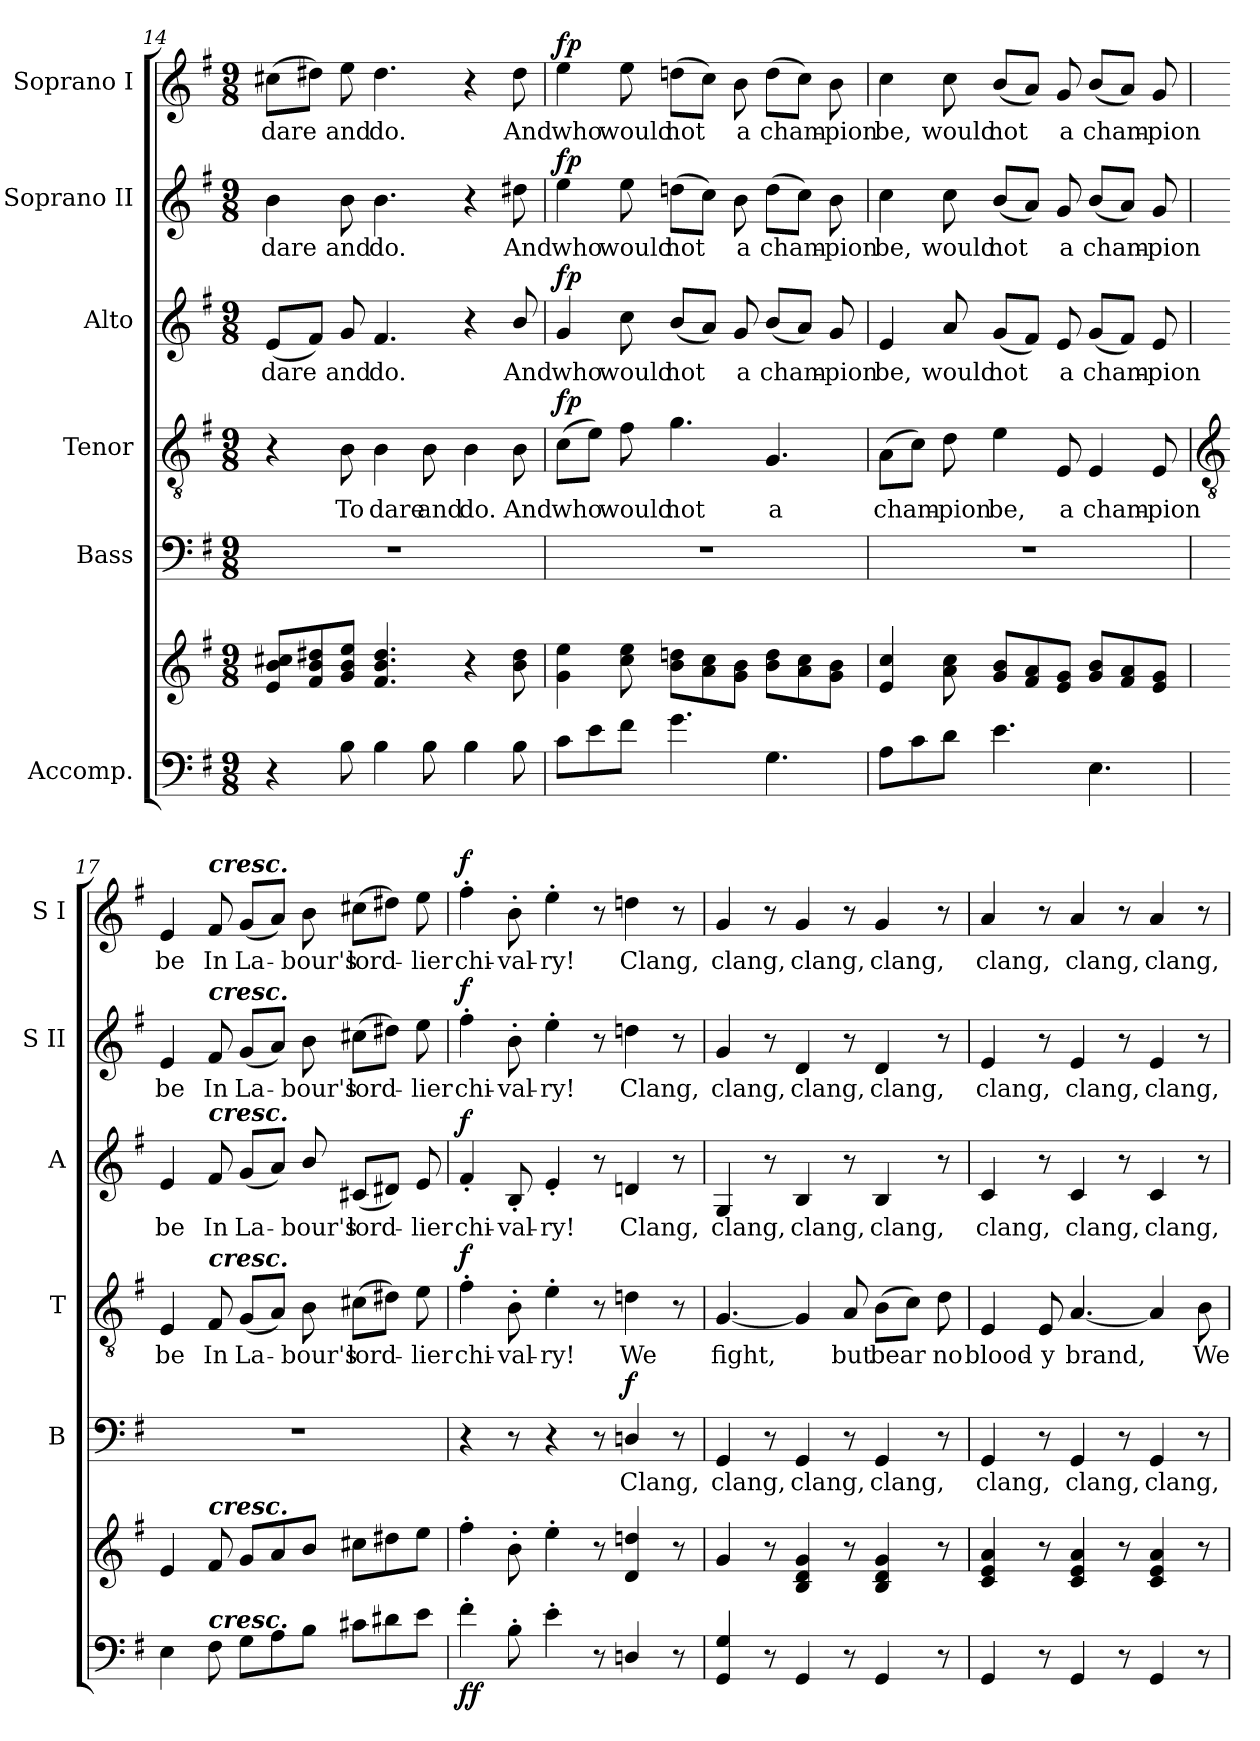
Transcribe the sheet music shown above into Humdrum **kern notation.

**kern	**kern	**dynam	**kern	**text	**dynam	**kern	**text	**dynam	**kern	**text	**dynam	**kern	**text	**dynam	**kern	**text	**dynam
*part6	*part6	*part6	*part5	*part5	*part5	*part4	*part4	*part4	*part3	*part3	*part3	*part2	*part2	*part2	*part1	*part1	*part1
*staff7	*staff6	*staff6/7	*staff5	*staff5	*staff5	*staff4	*staff4	*staff4	*staff3	*staff3	*staff3	*staff2	*staff2	*staff2	*staff1	*staff1	*staff1
*I"Accomp.	*	*	*I"Bass	*	*	*I"Tenor	*	*	*I"Alto	*	*	*I"Soprano II	*	*	*I"Soprano I	*	*
*	*	*	*I'B	*	*	*I'T	*	*	*I'A	*	*	*I'S II	*	*	*I'S I	*	*
!!LO:LB:g=z
*clefF4	*clefG2	*	*clefF4	*	*	*clefGv2	*	*	*clefG2	*	*	*clefG2	*	*	*clefG2	*	*
*k[f#]	*k[f#]	*	*k[f#]	*	*	*k[f#]	*	*	*k[f#]	*	*	*k[f#]	*	*	*k[f#]	*	*
*G:	*G:	*	*G:	*	*	*G:	*	*	*G:	*	*	*G:	*	*	*G:	*	*
*M9/8	*M9/8	*	*M9/8	*	*	*M9/8	*	*	*M9/8	*	*	*M9/8	*	*	*M9/8	*	*
=14	=14	=14	=14	=14	=14	=14	=14	=14	=14	=14	=14	=14	=14	=14	=14	=14	=14
!	!	!	!LO:N:vis=1	!	!	!	!	!	!	!LO:LY:b	!	!	!LO:LY:b	!	!	!LO:LY:b	!
4r	8e 8b 8cc#XL	.	8%9r	.	.	4r	.	.	(<8eL	dare	.	4b	dare	.	(>8cc#XL	dare	.
.	8f# 8b 8dd#X	.	.	.	.	.	.	.	8f#J)	.	.	.	.	.	8dd#XJ)	.	.
!	!	!	!	!	!	!	!LO:LY:b	!	!	!LO:LY:b	!	!	!LO:LY:b	!	!	!LO:LY:b	!
8B	8g 8b 8eeJ	.	.	.	.	8B	To	.	8g	and	.	8b	and	.	8ee	and	.
!	!	!	!	!	!	!	!LO:LY:b	!	!	!LO:LY:b	!	!	!LO:LY:b	!	!	!LO:LY:b	!
4B	4.f# 4.b 4.dd#	.	.	.	.	4B	dare	.	4.f#	do.	.	4.b	do.	.	4.dd#	do.	.
!	!	!	!	!	!	!	!LO:LY:b	!	!	!	!	!	!	!	!	!	!
8B	.	.	.	.	.	8B	and	.	.	.	.	.	.	.	.	.	.
!	!	!	!	!	!	!	!LO:LY:b	!	!	!	!	!	!	!	!	!	!
4B	4r	.	.	.	.	4B	do.	.	4r	.	.	4r	.	.	4r	.	.
!	!	!	!	!	!	!	!LO:LY:b	!	!	!LO:LY:b	!	!	!LO:LY:b	!	!	!LO:LY:b	!
8B	8b 8dd#	.	.	.	.	8B	And	.	8b/	And	.	8dd#X	And	.	8dd#	And	.
=15	=15	=15	=15	=15	=15	=15	=15	=15	=15	=15	=15	=15	=15	=15	=15	=15	=15
!	!	!LO:DY:b=2	!LO:N:vis=1	!	!	!	!LO:LY:b	!	!	!LO:LY:b	!	!	!LO:LY:b	!	!	!LO:LY:b	!
!	!	!LO:DY:n=1:b	!	!	!	!	!	!LO:DY:b	!	!	!LO:DY:b	!	!	!LO:DY:b	!	!	!LO:DY:b
8cL	4g 4ee	fp fp	8%9r	.	.	(>8cL	who	fp	4g	who	fp	4ee	who	fp	4ee	who	fp
8e	.	.	.	.	.	8eJ)	.	.	.	.	.	.	.	.	.	.	.
!	!	!	!	!	!	!	!LO:LY:b	!	!	!LO:LY:b	!	!	!LO:LY:b	!	!	!LO:LY:b	!
8f#J	8cc 8ee	.	.	.	.	8f#	would	.	8cc	would	.	8ee	would	.	8ee	would	.
!	!	!	!	!	!	!	!LO:LY:b	!	!	!LO:LY:b	!	!	!LO:LY:b	!	!	!LO:LY:b	!
4.g	8b 8ddnL	.	.	.	.	4.g	not	.	(<8bL	not	.	(>8ddnL	not	.	(>8ddnL	not	.
.	8a 8cc	.	.	.	.	.	.	.	8aJ)	.	.	8ccJ)	.	.	8ccJ)	.	.
!	!	!	!	!	!	!	!	!	!	!LO:LY:b	!	!	!LO:LY:b	!	!	!LO:LY:b	!
.	8g 8bJ	.	.	.	.	.	.	.	8g	a	.	8b	a	.	8b	a	.
!	!	!	!	!	!	!	!LO:LY:b	!	!	!LO:LY:b	!	!	!LO:LY:b	!	!	!LO:LY:b	!
4.G	8b 8ddL	.	.	.	.	4.G	a	.	(<8bL	cham-	.	(>8ddL	cham-	.	(>8ddL	cham-	.
.	8a 8cc	.	.	.	.	.	.	.	8aJ)	.	.	8ccJ)	.	.	8ccJ)	.	.
!	!	!	!	!	!	!	!	!	!	!LO:LY:b	!	!	!LO:LY:b	!	!	!LO:LY:b	!
.	8g 8bJ	.	.	.	.	.	.	.	8g	pion	.	8b	pion	.	8b	pion	.
=16	=16	=16	=16	=16	=16	=16	=16	=16	=16	=16	=16	=16	=16	=16	=16	=16	=16
!	!	!	!LO:N:vis=1	!	!	!	!LO:LY:b	!	!	!LO:LY:b	!	!	!LO:LY:b	!	!	!LO:LY:b	!
8AL	4e 4cc	.	8%9r	.	.	(>8AL	cham-	.	4e	be,	.	4cc	be,	.	4cc	be,	.
8c	.	.	.	.	.	8cJ)	.	.	.	.	.	.	.	.	.	.	.
!	!	!	!	!	!	!	!LO:LY:b	!	!	!LO:LY:b	!	!	!LO:LY:b	!	!	!LO:LY:b	!
8dJ	8a 8cc	.	.	.	.	8d	pion	.	8a	would	.	8cc	would	.	8cc	would	.
!	!	!	!	!	!	!	!LO:LY:b	!	!	!LO:LY:b	!	!	!LO:LY:b	!	!	!LO:LY:b	!
4.e	8g 8bL	.	.	.	.	4e	be,	.	(<8gL	not	.	(<8bL	not	.	(<8bL	not	.
.	8f# 8a	.	.	.	.	.	.	.	8f#J)	.	.	8aJ)	.	.	8aJ)	.	.
!	!	!	!	!	!	!	!LO:LY:b	!	!	!LO:LY:b	!	!	!LO:LY:b	!	!	!LO:LY:b	!
.	8e 8gJ	.	.	.	.	8E	a	.	8e	a	.	8g	a	.	8g	a	.
!	!	!	!	!	!	!	!LO:LY:b	!	!	!LO:LY:b	!	!	!LO:LY:b	!	!	!LO:LY:b	!
4.E	8g 8bL	.	.	.	.	4E	cham-	.	(<8gL	cham-	.	(<8bL	cham-	.	(<8bL	cham-	.
.	8f# 8a	.	.	.	.	.	.	.	8f#J)	.	.	8aJ)	.	.	8aJ)	.	.
!	!	!	!	!	!	!	!LO:LY:b	!	!	!LO:LY:b	!	!	!LO:LY:b	!	!	!LO:LY:b	!
.	8e 8gJ	.	.	.	.	8E	-pion	.	8e	pion	.	8g	pion	.	8g	pion	.
!!LO:LB:g=z
=17	=17	=17	=17	=17	=17	=17	=17	=17	=17	=17	=17	=17	=17	=17	=17	=17	=17
*	*	*	*	*	*	*clefGv2	*	*	*	*	*	*	*	*	*	*	*
!	!	!	!LO:N:vis=1	!	!	!	!LO:LY:b	!	!	!LO:LY:b	!	!	!LO:LY:b	!	!	!LO:LY:b	!
4E	4e	.	8%9r	.	.	4E	be	.	4e	be	.	4e	be	.	4e	be	.
!	!	!	!	!	!	!	!	!	!	!	!	!	!	!	!LO:TX:a:Bi:t=cresc.	!	!
!	!	!	!	!	!	!	!	!	!	!	!	!LO:TX:a:Bi:t=cresc.	!	!	!	!	!
!	!	!	!	!	!	!	!	!	!LO:TX:a:Bi:t=cresc.	!	!	!	!	!	!	!	!
!	!	!	!	!	!	!LO:TX:a:Bi:t=cresc.	!	!	!	!	!	!	!	!	!	!	!
!	!LO:TX:a:Bi:t=cresc.	!	!	!	!	!	!	!	!	!	!	!	!	!	!	!	!
!LO:TX:a:Bi:t=cresc.	!	!	!	!	!	!	!	!	!	!	!	!	!	!	!	!	!
!	!	!	!	!	!	!	!LO:LY:b	!	!	!LO:LY:b	!	!	!LO:LY:b	!	!	!LO:LY:b	!
8F#	8f#	.	.	.	.	8F#	In	.	8f#	In	.	8f#	In	.	8f#	In	.
!	!	!	!	!	!	!	!LO:LY:b	!	!	!LO:LY:b	!	!	!LO:LY:b	!	!	!LO:LY:b	!
8GL	8gL	.	.	.	.	(<8GL	La-	.	(<8gL	La-	.	(<8gL	La-	.	(<8gL	La-	.
8A	8a	.	.	.	.	8AJ)	.	.	8aJ)	.	.	8aJ)	.	.	8aJ)	.	.
!	!	!	!	!	!	!	!LO:LY:b	!	!	!LO:LY:b	!	!	!LO:LY:b	!	!	!LO:LY:b	!
8BJ	8bJ	.	.	.	.	8B	bour's	.	8b/	bour's	.	8b	bour's	.	8b	bour's	.
!	!	!	!	!	!	!	!LO:LY:b	!	!	!LO:LY:b	!	!	!LO:LY:b	!	!	!LO:LY:b	!
8c#XL	8cc#XL	.	.	.	.	(>8c#XL	lord-	.	(<8c#XL	lord-	.	(>8cc#XL	lord-	.	(>8cc#XL	lord-	.
8d#X	8dd#X	.	.	.	.	8d#XJ)	.	.	8d#XJ)	.	.	8dd#XJ)	.	.	8dd#XJ)	.	.
!	!	!	!	!	!	!	!LO:LY:b	!	!	!LO:LY:b	!	!	!LO:LY:b	!	!	!LO:LY:b	!
8eJ	8eeJ	.	.	.	.	8e	lier	.	8e	lier	.	8ee	lier	.	8ee	lier	.
=18	=18	=18	=18	=18	=18	=18	=18	=18	=18	=18	=18	=18	=18	=18	=18	=18	=18
!	!	!LO:DY:b=2	!	!	!	!	!LO:LY:b	!	!	!LO:LY:b	!	!	!LO:LY:b	!	!	!LO:LY:b	!
!	!	!LO:DY:n=1:b	!	!	!	!	!	!LO:DY:b	!	!	!LO:DY:b	!	!	!LO:DY:b	!	!	!LO:DY:b
4f#'	4ff#'	f f	4r	.	.	4f#'	chi-	f	4f#'	chi-	f	4ff#'	chi-	f	4ff#'	chi-	f
!	!	!	!	!	!	!	!LO:LY:b	!	!	!LO:LY:b	!	!	!LO:LY:b	!	!	!LO:LY:b	!
8B'	8b'	.	8r	.	.	8B'	-val-	.	8B'	-val-	.	8b'	-val-	.	8b'	-val-	.
!	!	!	!	!	!	!	!LO:LY:b	!	!	!LO:LY:b	!	!	!LO:LY:b	!	!	!LO:LY:b	!
4e'	4ee'	.	4r	.	.	4e'	-ry!	.	4e'	-ry!	.	4ee'	-ry!	.	4ee'	-ry!	.
8r	8r	.	8r	.	.	8r	.	.	8r	.	.	8r	.	.	8r	.	.
!	!	!	!	!LO:LY:b	!LO:DY:b	!	!LO:LY:b	!	!	!LO:LY:b	!	!	!LO:LY:b	!	!	!LO:LY:b	!
4Dn/	4d 4ddn	.	4Dn/	Clang,	f	4dn	We	.	4dn	Clang,	.	4ddn	Clang,	.	4ddn	Clang,	.
8r	8r	.	8r	.	.	8r	.	.	8r	.	.	8r	.	.	8r	.	.
=19	=19	=19	=19	=19	=19	=19	=19	=19	=19	=19	=19	=19	=19	=19	=19	=19	=19
!	!	!	!	!LO:LY:b	!	!	!LO:LY:b	!	!	!LO:LY:b	!	!	!LO:LY:b	!	!	!LO:LY:b	!
4GG 4G	4g	.	4GG	clang,	.	[4.G	fight,	.	4G	clang,	.	4g	clang,	.	4g	clang,	.
8r	8r	.	8r	.	.	.	.	.	8r	.	.	8r	.	.	8r	.	.
!	!	!	!	!LO:LY:b	!	!	!	!	!	!LO:LY:b	!	!	!LO:LY:b	!	!	!LO:LY:b	!
4GG	4B 4d 4g	.	4GG	clang,	.	4G]	.	.	4B	clang,	.	4d	clang,	.	4g	clang,	.
!	!	!	!	!	!	!	!LO:LY:b	!	!	!	!	!	!	!	!	!	!
8r	8r	.	8r	.	.	8A	but	.	8r	.	.	8r	.	.	8r	.	.
!	!	!	!	!LO:LY:b	!	!	!LO:LY:b	!	!	!LO:LY:b	!	!	!LO:LY:b	!	!	!LO:LY:b	!
4GG	4B 4d 4g	.	4GG	clang,	.	(>8BL	bear	.	4B	clang,	.	4d	clang,	.	4g	clang,	.
.	.	.	.	.	.	8cJ)	.	.	.	.	.	.	.	.	.	.	.
!	!	!	!	!	!	!	!LO:LY:b	!	!	!	!	!	!	!	!	!	!
8r	8r	.	8r	.	.	8d	no	.	8r	.	.	8r	.	.	8r	.	.
=20	=20	=20	=20	=20	=20	=20	=20	=20	=20	=20	=20	=20	=20	=20	=20	=20	=20
!	!	!	!	!LO:LY:b	!	!	!LO:LY:b	!	!	!LO:LY:b	!	!	!LO:LY:b	!	!	!LO:LY:b	!
4GG	4c 4e 4a	.	4GG	clang,	.	4E	blood-	.	4c	clang,	.	4e	clang,	.	4a	clang,	.
!	!	!	!	!	!	!	!LO:LY:b	!	!	!	!	!	!	!	!	!	!
8r	8r	.	8r	.	.	8E	-y	.	8r	.	.	8r	.	.	8r	.	.
!	!	!	!	!LO:LY:b	!	!	!LO:LY:b	!	!	!LO:LY:b	!	!	!LO:LY:b	!	!	!LO:LY:b	!
4GG	4c 4e 4a	.	4GG	clang,	.	[4.A	brand,	.	4c	clang,	.	4e	clang,	.	4a	clang,	.
8r	8r	.	8r	.	.	.	.	.	8r	.	.	8r	.	.	8r	.	.
!	!	!	!	!LO:LY:b	!	!	!	!	!	!LO:LY:b	!	!	!LO:LY:b	!	!	!LO:LY:b	!
4GG	4c 4e 4a	.	4GG	clang,	.	4A]	.	.	4c	clang,	.	4e	clang,	.	4a	clang,	.
!	!	!	!	!	!	!	!LO:LY:b	!	!	!	!	!	!	!	!	!	!
8r	8r	.	8r	.	.	8B	We	.	8r	.	.	8r	.	.	8r	.	.
=	=	=	=	=	=	=	=	=	=	=	=	=	=	=	=	=	=
*-	*-	*-	*-	*-	*-	*-	*-	*-	*-	*-	*-	*-	*-	*-	*-	*-	*-
